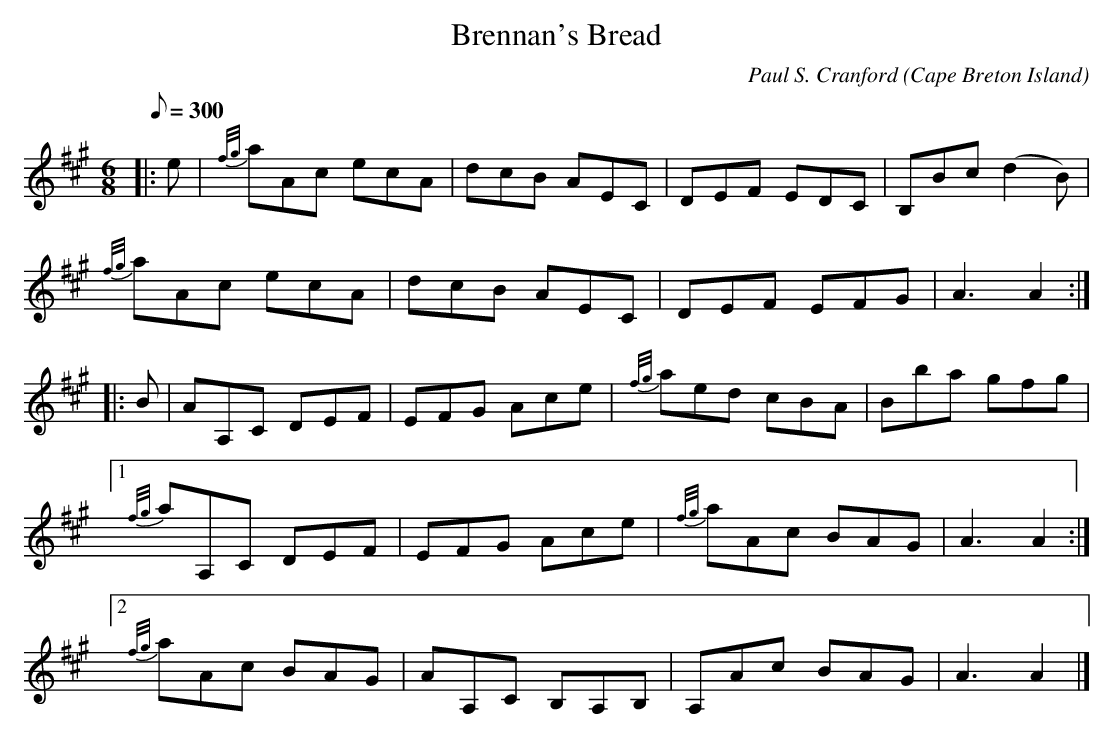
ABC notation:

X:1
T:Brennan's Bread
C:Paul S. Cranford
O:Cape Breton Island
L:1/8
M:6/8
Q:300
K:A
|:e|{f/g/}aAc ecA|dcB AEC|DEF EDC|B,Bc (d2 B)|
{f/g/}aAc ecA|dcB AEC|DEF EFG|A3 A2:|
|:B|AA,C DEF|EFG Ace|{f/g/}aed cBA|Bba gfg|
[1{f/g/}aA,C DEF|EFG Ace|{f/g/}aAc BAG|A3A2:|
[2{f/g/}aAc BAG|AA,C B,A,B,|A,Ac BAG|A3 A2|]
